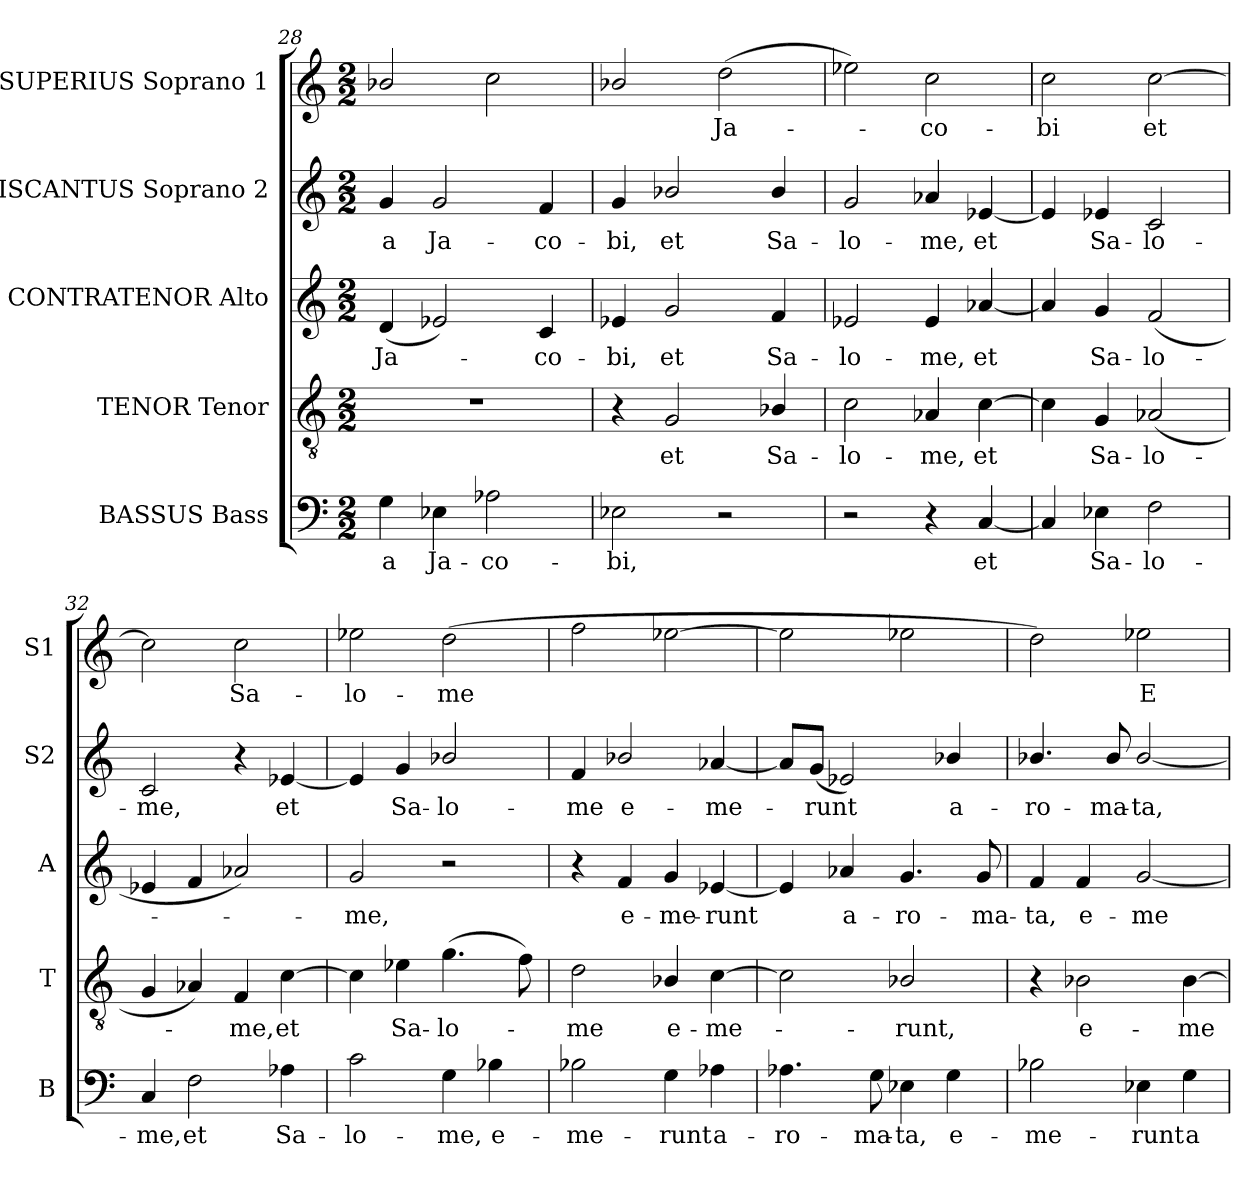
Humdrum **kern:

**kern	**text	**kern	**text	**kern	**text	**kern	**text	**kern	**text
*part5	*part5	*part4	*part4	*part3	*part3	*part2	*part2	*part1	*part1
*staff5	*staff5	*staff4	*staff4	*staff3	*staff3	*staff2	*staff2	*staff1	*staff1
*I"BASSUS Bass	*	*I"TENOR Tenor	*	*I"CONTRATENOR Alto	*	*I"DISCANTUS Soprano 2	*	*I"SUPERIUS Soprano 1	*
*I'B	*	*I'T	*	*I'A	*	*I'S2	*	*I'S1	*
*clefF4	*	*clefGv2	*	*clefG2	*	*clefG2	*	*clefG2	*
*	*	*ITrd7c12	*	*	*	*	*	*	*
*k[]	*	*k[]	*	*k[]	*	*k[]	*	*k[]	*
*M2/2	*	*M2/2	*	*M2/2	*	*M2/2	*	*M2/2	*
=28	=28	=28	=28	=28	=28	=28	=28	=28	=28
!	!LO:LY:b	!	!	!	!LO:LY:b	!	!LO:LY:b	!	!
4G\	-a	1r	.	(<4d/	Ja-	4g/	-a	2b-/	.
!	!LO:LY:b	!	!	!	!	!	!LO:LY:b	!	!
4E-\	Ja-	.	.	2e-/)	.	2g/	Ja-	.	.
!	!LO:LY:b	!	!	!	!	!	!	!	!
2A-\	-co-	.	.	.	.	.	.	2cc\	.
!	!	!	!	!	!LO:LY:b	!	!LO:LY:b	!	!
.	.	.	.	4c/	-co-	4f/	-co-	.	.
=29	=29	=29	=29	=29	=29	=29	=29	=29	=29
!	!LO:LY:b	!	!	!	!LO:LY:b	!	!LO:LY:b	!	!
2E-\	-bi,	4r	.	4e-/	-bi,	4g/	-bi,	2b-/	.
!	!	!	!LO:LY:b	!	!LO:LY:b	!	!LO:LY:b	!	!
.	.	2GG/	et	2g/	et	2b-/	et	.	.
!	!	!	!	!	!	!	!	!	!LO:LY:b
2r	.	.	.	.	.	.	.	(>2dd\	-Ja-
!	!	!	!LO:LY:b	!	!LO:LY:b	!	!LO:LY:b	!	!
.	.	4BB-/	Sa-	4f/	Sa-	4b-/	Sa-	.	.
=30	=30	=30	=30	=30	=30	=30	=30	=30	=30
!	!	!	!LO:LY:b	!	!LO:LY:b	!	!LO:LY:b	!	!
2r	.	2C\	-lo-	2e-/	-lo-	2g/	-lo-	2ee-\)	.
!	!	!	!LO:LY:b	!	!LO:LY:b	!	!LO:LY:b	!	!LO:LY:b
4r	.	4AA-/	-me,	4e-/	-me,	4a-/	-me,	2cc\	-co-
!	!LO:LY:b	!	!LO:LY:b	!	!LO:LY:b	!	!LO:LY:b	!	!
[4C/	et	[4C\	et	[4a-/	et	[4e-/	et	.	.
=31	=31	=31	=31	=31	=31	=31	=31	=31	=31
!	!	!	!	!	!	!	!	!	!LO:LY:b
4C/]	.	4C\]	.	4a-/]	.	4e-/]	.	2cc\	-bi
!	!LO:LY:b	!	!LO:LY:b	!	!LO:LY:b	!	!LO:LY:b	!	!
4E-\	Sa-	4GG/	Sa-	4g/	Sa-	4e-/	Sa-	.	.
!	!LO:LY:b	!	!LO:LY:b	!	!LO:LY:b	!	!LO:LY:b	!	!LO:LY:b
2F\	-lo-	(<2AA-/	-lo-	(<2f/	-lo-	2c/	-lo-	[2cc\	et
!!LO:PB:g=z
=32	=32	=32	=32	=32	=32	=32	=32	=32	=32
!	!LO:LY:b	!	!	!	!	!	!LO:LY:b	!	!
4C/	-me,	4GG/	.	4e-/	.	2c/	-me,	2cc\]	.
!	!LO:LY:b	!	!	!	!	!	!	!	!
2F\	et	4AA-/)	.	4f/	.	.	.	.	.
!	!	!	!LO:LY:b	!	!	!	!	!	!LO:LY:b
.	.	4FF/	-me,	2a-/)	.	4r	.	2cc\	Sa-
!	!LO:LY:b	!	!LO:LY:b	!	!	!	!LO:LY:b	!	!
4A-\	Sa-	[4C\	et	.	.	[4e-/	et	.	.
=33	=33	=33	=33	=33	=33	=33	=33	=33	=33
!	!LO:LY:b	!	!	!	!LO:LY:b	!	!	!	!LO:LY:b
2c\	-lo-	4C\]	.	2g/	-me,	4e-/]	.	2ee-\	-lo-
!	!	!	!LO:LY:b	!	!	!	!LO:LY:b	!	!
.	.	4E-\	Sa-	.	.	4g/	Sa-	.	.
!	!LO:LY:b	!	!LO:LY:b	!	!	!	!LO:LY:b	!	!LO:LY:b
4G\	-me,	(>4.G\	-lo-	2r	.	2b-/	-lo-	(>2dd\	-me
!	!LO:LY:b	!	!	!	!	!	!	!	!
4B-\	e-	.	.	.	.	.	.	.	.
.	.	8F\)	.	.	.	.	.	.	.
=34	=34	=34	=34	=34	=34	=34	=34	=34	=34
!	!LO:LY:b	!	!LO:LY:b	!	!	!	!LO:LY:b	!	!
2B-\	-me-	2D\	-me	4r	.	4f/	-me	2ff\	.
!	!	!	!	!	!LO:LY:b	!	!LO:LY:b	!	!
.	.	.	.	4f/	e-	2b-/	e-	.	.
!	!LO:LY:b	!	!LO:LY:b	!	!LO:LY:b	!	!	!	!
4G\	-runt	4BB-/	e-	4g/	-me-	.	.	[2ee-\	.
!	!LO:LY:b	!	!LO:LY:b	!	!LO:LY:b	!	!LO:LY:b	!	!
4A-\	a-	[4C\	-me-	[4e-/	-runt	[4a-/	-me-	.	.
=35	=35	=35	=35	=35	=35	=35	=35	=35	=35
!	!LO:LY:b	!	!	!	!	!	!	!	!
4.A-\	-ro-	2C\]	.	4e-/]	.	8a-/L]	.	2ee-\]	.
!	!	!	!	!	!	!	!LO:LY:b	!	!
.	.	.	.	.	.	(<8g/J	-runt	.	.
!	!	!	!	!	!LO:LY:b	!	!	!	!
.	.	.	.	4a-/	a-	2e-/)	.	.	.
!	!LO:LY:b	!	!	!	!	!	!	!	!
8G\	-ma-	.	.	.	.	.	.	.	.
!	!LO:LY:b	!	!LO:LY:b	!	!LO:LY:b	!	!	!	!
4E-\	-ta,	2BB-/	-runt,	4.g/	-ro-	.	.	2ee-\	.
!	!LO:LY:b	!	!	!	!	!	!LO:LY:b	!	!
4G\	e-	.	.	.	.	4b-/	a-	.	.
!	!	!	!	!	!LO:LY:b	!	!	!	!
.	.	.	.	8g/	-ma-	.	.	.	.
=36	=36	=36	=36	=36	=36	=36	=36	=36	=36
!	!LO:LY:b	!	!	!	!LO:LY:b	!	!LO:LY:b	!	!
2B-\	-me-	4r	.	4f/	-ta,	4.b-/	-ro-	2dd\)	.
!	!	!	!LO:LY:b	!	!LO:LY:b	!	!	!	!
.	.	2BB-\	e-	4f/	e-	.	.	.	.
!	!	!	!	!	!	!	!LO:LY:b	!	!
.	.	.	.	.	.	8b-/	-ma-	.	.
!	!LO:LY:b	!	!	!	!LO:LY:b	!	!LO:LY:b	!	!LO:LY:b
4E-\	-runt	.	.	[2g/	-me-	[2b-/	-ta,	2ee-\	E-
!	!LO:LY:b	!	!LO:LY:b	!	!	!	!	!	!
4G\	a-	[4BB-\	-me-	.	.	.	.	.	.
=	=	=	=	=	=	=	=	=	=
*-	*-	*-	*-	*-	*-	*-	*-	*-	*-
